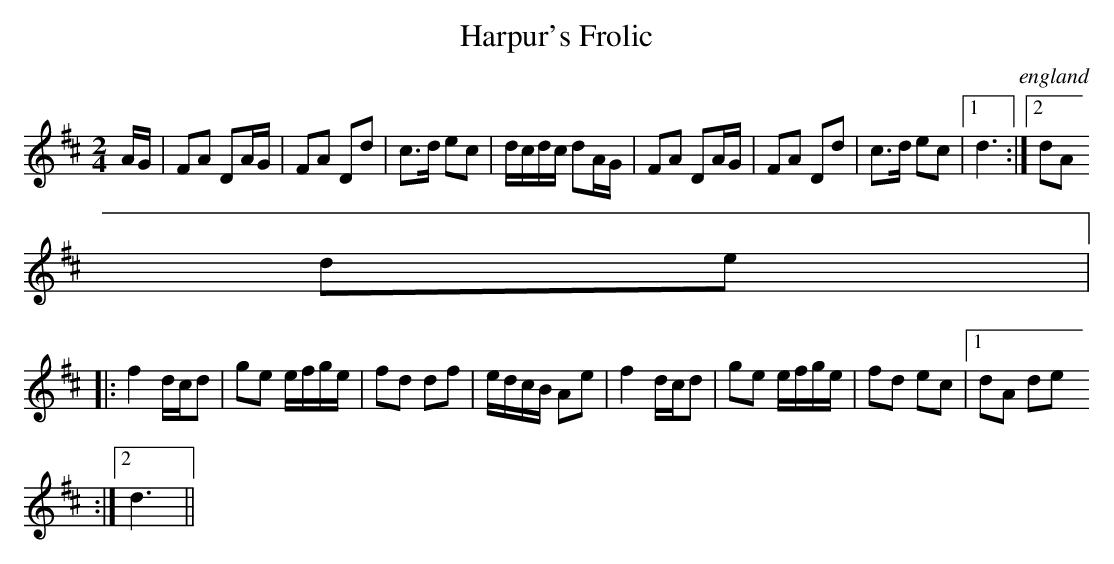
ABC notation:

X:1
T:Harpur's Frolic
O:england
M:2/4
L:1/8
K:D
A/G/|FA DA/G/|FA Dd|c>d ec|d/c/d/c/ dA/G/|FA DA/G/|FA Dd|c>d ec|1d3:|2dA
de|:
f2 d/c/d|ge e/f/g/e/|fd df|e/d/c/B/ Ae|f2 d/c/d|ge e/f/g/e/|fd ec|1dA de
:|2d3||
